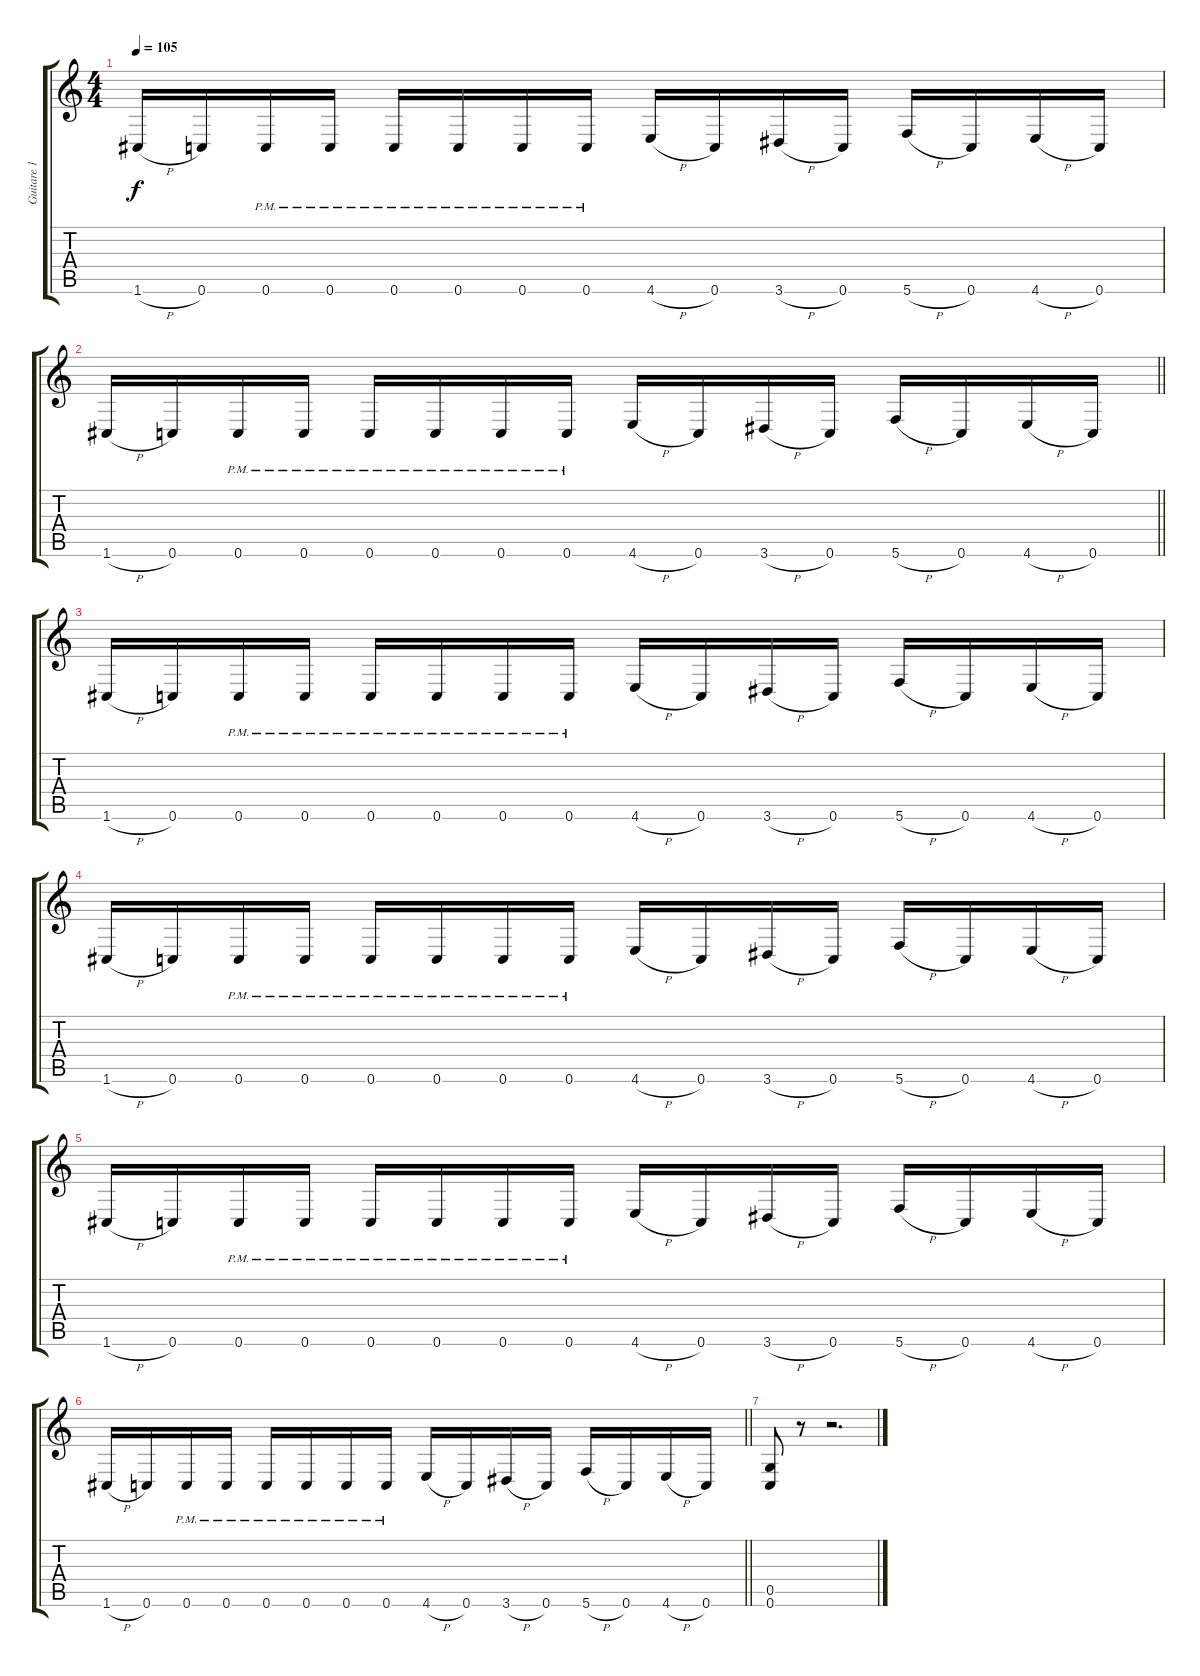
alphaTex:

\track ("Guitare 1" "Guitare 1") {instrument distortionguitar}
\staff {score tabs}
\tuning (D4 A3 F3 C3 G2 C2) {hide}
\ts (4 4)
\tempo 105
\clef g2
\ks c
1.6{h}.16{dy f} 0.6.16 0.6{pm}.16 0.6{pm}.16 0.6{pm}.16 0.6{pm}.16 0.6{pm}.16 0.6{pm}.16 4.6{h}.16 0.6.16 3.6{h}.16 0.6.16 5.6{h}.16 0.6.16 4.6{h}.16 0.6.16 |
\barLineRight lightlight
1.6{h}.16 0.6.16 0.6{pm}.16 0.6{pm}.16 0.6{pm}.16 0.6{pm}.16 0.6{pm}.16 0.6{pm}.16 4.6{h}.16 0.6.16 3.6{h}.16 0.6.16 5.6{h}.16 0.6.16 4.6{h}.16 0.6.16 |
1.6{h}.16 0.6.16 0.6{pm}.16 0.6{pm}.16 0.6{pm}.16 0.6{pm}.16 0.6{pm}.16 0.6{pm}.16 4.6{h}.16 0.6.16 3.6{h}.16 0.6.16 5.6{h}.16 0.6.16 4.6{h}.16 0.6.16 |
1.6{h}.16 0.6.16 0.6{pm}.16 0.6{pm}.16 0.6{pm}.16 0.6{pm}.16 0.6{pm}.16 0.6{pm}.16 4.6{h}.16 0.6.16 3.6{h}.16 0.6.16 5.6{h}.16 0.6.16 4.6{h}.16 0.6.16 |
1.6{h}.16 0.6.16 0.6{pm}.16 0.6{pm}.16 0.6{pm}.16 0.6{pm}.16 0.6{pm}.16 0.6{pm}.16 4.6{h}.16 0.6.16 3.6{h}.16 0.6.16 5.6{h}.16 0.6.16 4.6{h}.16 0.6.16 |
\barLineRight lightlight
1.6{h}.16 0.6.16 0.6{pm}.16 0.6{pm}.16 0.6{pm}.16 0.6{pm}.16 0.6{pm}.16 0.6{pm}.16 4.6{h}.16 0.6.16 3.6{h}.16 0.6.16 5.6{h}.16 0.6.16 4.6{h}.16 0.6.16 |
(0.5 0.6).8 r.8 r.2{d}
